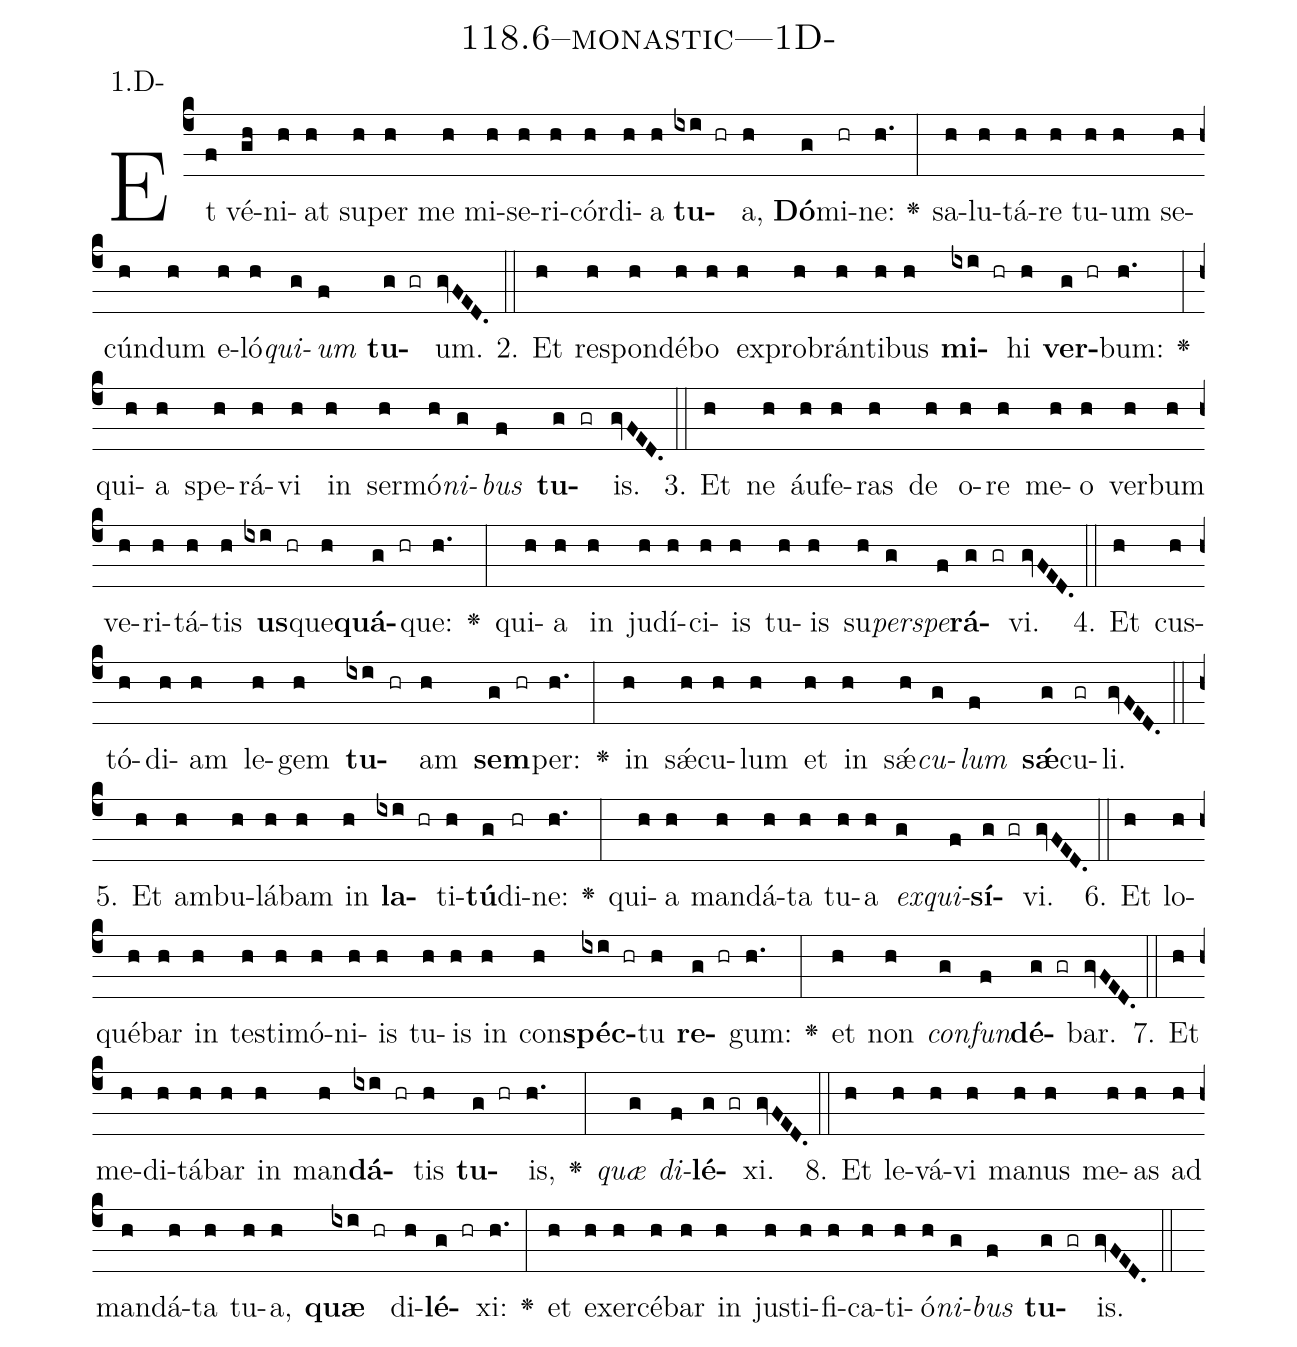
name: 118.6--monastic---1D-;
annotation: 1.D-;
%%
(c4)Et(f) vé(gh)ni(h)at(h) su(h)per(h) me(h) mi(h)se(h)ri(h)cór(h)di(h)a(h) <b>tu</b>(ixi hr)a,(h) <b>Dó</b>(g)mi(hr)ne:(h.) <v>\greheightstar</v>(:) sa(h)lu(h)tá(h)re(h) tu(h)um(h) se(h)cún(h)dum(h) e(h)ló(h)<i>qui</i>(g)<i>um</i>(f) <b>tu</b>(g gr)um.(gvFED.) (::)
2. Et(h) re(h)spon(h)dé(h)bo(h) ex(h)pro(h)brán(h)ti(h)bus(h) <b>mi</b>(ixi hr)hi(h) <b>ver</b>(g hr)bum:(h.) <v>\greheightstar</v>(:) qui(h)a(h) spe(h)rá(h)vi(h) in(h) ser(h)mó(h)<i>ni</i>(g)<i>bus</i>(f) <b>tu</b>(g gr)is.(gvFED.) (::)
3. Et(h) ne(h) áu(h)fe(h)ras(h) de(h) o(h)re(h) me(h)o(h) ver(h)bum(h) ve(h)ri(h)tá(h)tis(h) <b>us</b>(ixi hr)que(h)<b>quá</b>(g hr)que:(h.) <v>\greheightstar</v>(:) qui(h)a(h) in(h) ju(h)dí(h)ci(h)is(h) tu(h)is(h) su(h)<i>per</i>(g)<i>spe</i>(f)<b>rá</b>(g gr)vi.(gvFED.) (::)
4. Et(h) cus(h)tó(h)di(h)am(h) le(h)gem(h) <b>tu</b>(ixi hr)am(h) <b>sem</b>(g hr)per:(h.) <v>\greheightstar</v>(:) in(h) sǽ(h)cu(h)lum(h) et(h) in(h) sǽ(h)<i>cu</i>(g)<i>lum</i>(f) <b>sǽ</b>(g)cu(gr)li.(gvFED.) (::)
5. Et(h) am(h)bu(h)lá(h)bam(h) in(h) <b>la</b>(ixi hr)ti(h)<b>tú</b>(g)di(hr)ne:(h.) <v>\greheightstar</v>(:) qui(h)a(h) man(h)dá(h)ta(h) tu(h)a(h) <i>ex</i>(g)<i>qui</i>(f)<b>sí</b>(g gr)vi.(gvFED.) (::)
6. Et(h) lo(h)qué(h)bar(h) in(h) tes(h)ti(h)mó(h)ni(h)is(h) tu(h)is(h) in(h) con(h)<b>spéc</b>(ixi hr)tu(h) <b>re</b>(g hr)gum:(h.) <v>\greheightstar</v>(:) et(h) non(h) <i>con</i>(g)<i>fun</i>(f)<b>dé</b>(g gr)bar.(gvFED.) (::)
7. Et(h) me(h)di(h)tá(h)bar(h) in(h) man(h)<b>dá</b>(ixi hr)tis(h) <b>tu</b>(g hr)is,(h.) <v>\greheightstar</v>(:) <i>quæ</i>(g) <i>di</i>(f)<b>lé</b>(g gr)xi.(gvFED.) (::)
8. Et(h) le(h)vá(h)vi(h) ma(h)nus(h) me(h)as(h) ad(h) man(h)dá(h)ta(h) tu(h)a,(h) <b>quæ</b>(ixi hr) di(h)<b>lé</b>(g hr)xi:(h.) <v>\greheightstar</v>(:) et(h) ex(h)er(h)cé(h)bar(h) in(h) jus(h)ti(h)fi(h)ca(h)ti(h)ó(h)<i>ni</i>(g)<i>bus</i>(f) <b>tu</b>(g gr)is.(gvFED.) (::)
